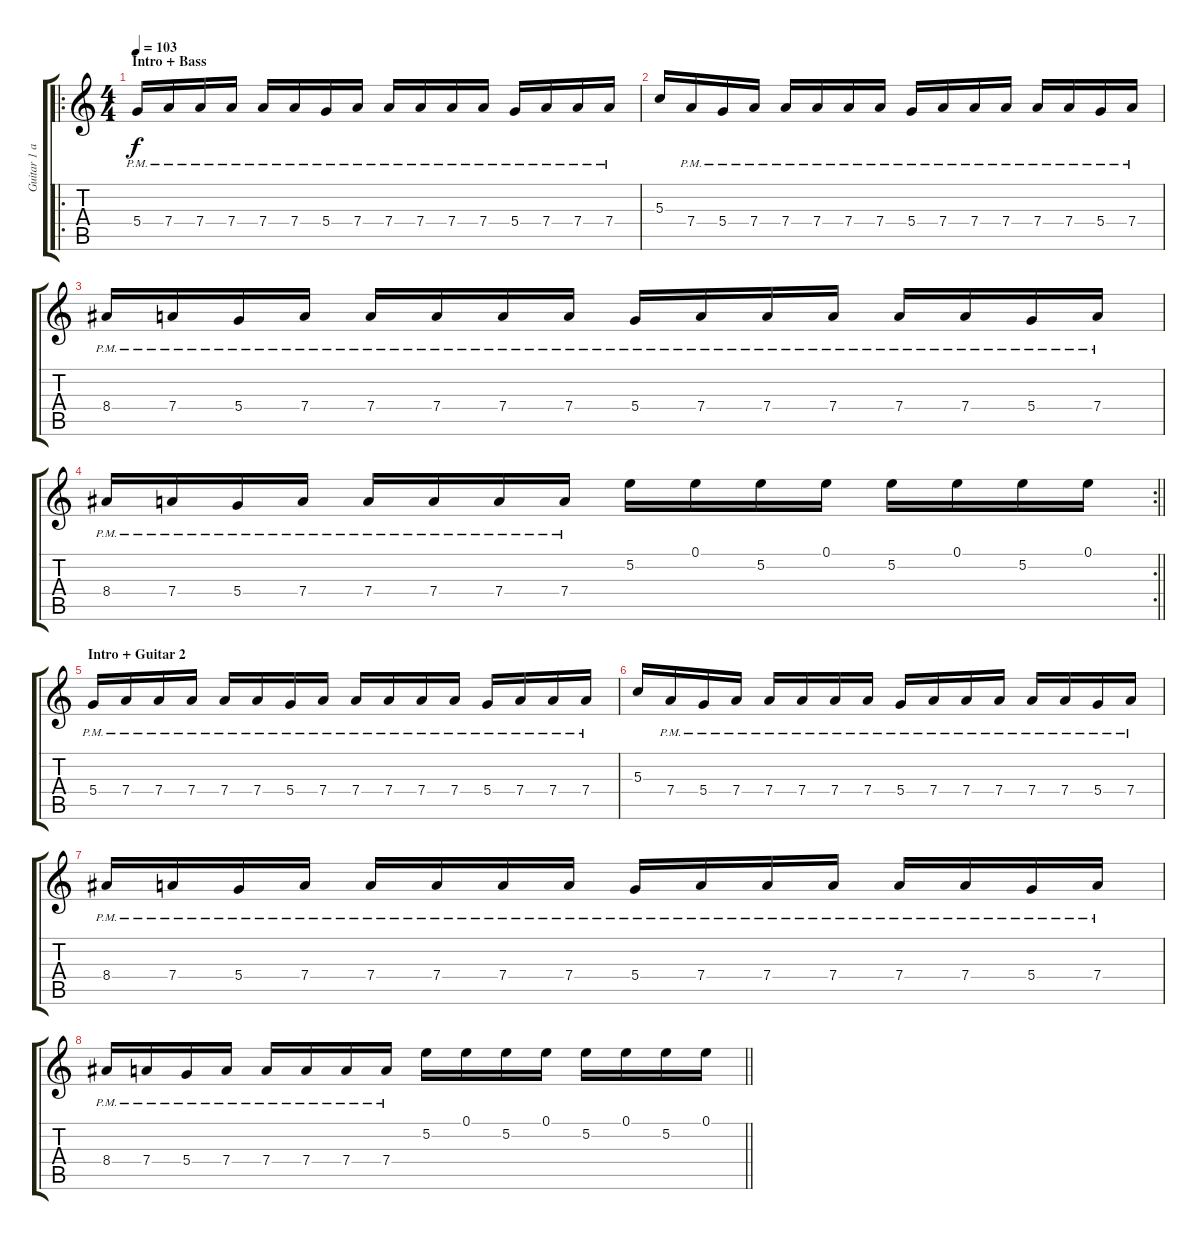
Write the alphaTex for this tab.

\track ("Guitar 1 a" "Guitar 1 a") {instrument overdrivenguitar}
\staff {score tabs}
\tuning (E4 B3 G3 D3 A2 D2) {hide}
\ro
\ts (4 4)
\section ("" "Intro + Bass")
\tempo 103
\clef g2
\ks c
5.4{pm}.16{dy f} 7.4{pm}.16 7.4{pm}.16 7.4{pm}.16 7.4{pm}.16 7.4{pm}.16 5.4{pm}.16 7.4{pm}.16 7.4{pm}.16 7.4{pm}.16 7.4{pm}.16 7.4{pm}.16 5.4{pm}.16 7.4{pm}.16 7.4{pm}.16 7.4{pm}.16 |
5.3.16 7.4{pm}.16 5.4{pm}.16 7.4{pm}.16 7.4{pm}.16 7.4{pm}.16 7.4{pm}.16 7.4{pm}.16 5.4{pm}.16 7.4{pm}.16 7.4{pm}.16 7.4{pm}.16 7.4{pm}.16 7.4{pm}.16 5.4{pm}.16 7.4{pm}.16 |
8.4{pm}.16 7.4{pm}.16 5.4{pm}.16 7.4{pm}.16 7.4{pm}.16 7.4{pm}.16 7.4{pm}.16 7.4{pm}.16 5.4{pm}.16 7.4{pm}.16 7.4{pm}.16 7.4{pm}.16 7.4{pm}.16 7.4{pm}.16 5.4{pm}.16 7.4{pm}.16 |
\rc 2
\barLineRight lightlight
8.4{pm}.16 7.4{pm}.16 5.4{pm}.16 7.4{pm}.16 7.4{pm}.16 7.4{pm}.16 7.4{pm}.16 7.4{pm}.16 5.2.16 0.1.16 5.2.16 0.1.16 5.2.16 0.1.16 5.2.16 0.1.16 |
\section ("" "Intro + Guitar 2")
5.4{pm}.16 7.4{pm}.16 7.4{pm}.16 7.4{pm}.16 7.4{pm}.16 7.4{pm}.16 5.4{pm}.16 7.4{pm}.16 7.4{pm}.16 7.4{pm}.16 7.4{pm}.16 7.4{pm}.16 5.4{pm}.16 7.4{pm}.16 7.4{pm}.16 7.4{pm}.16 |
5.3.16 7.4{pm}.16 5.4{pm}.16 7.4{pm}.16 7.4{pm}.16 7.4{pm}.16 7.4{pm}.16 7.4{pm}.16 5.4{pm}.16 7.4{pm}.16 7.4{pm}.16 7.4{pm}.16 7.4{pm}.16 7.4{pm}.16 5.4{pm}.16 7.4{pm}.16 |
8.4{pm}.16 7.4{pm}.16 5.4{pm}.16 7.4{pm}.16 7.4{pm}.16 7.4{pm}.16 7.4{pm}.16 7.4{pm}.16 5.4{pm}.16 7.4{pm}.16 7.4{pm}.16 7.4{pm}.16 7.4{pm}.16 7.4{pm}.16 5.4{pm}.16 7.4{pm}.16 |
\barLineRight lightlight
8.4{pm}.16 7.4{pm}.16 5.4{pm}.16 7.4{pm}.16 7.4{pm}.16 7.4{pm}.16 7.4{pm}.16 7.4{pm}.16 5.2.16 0.1.16 5.2.16 0.1.16 5.2.16 0.1.16 5.2.16 0.1.16
